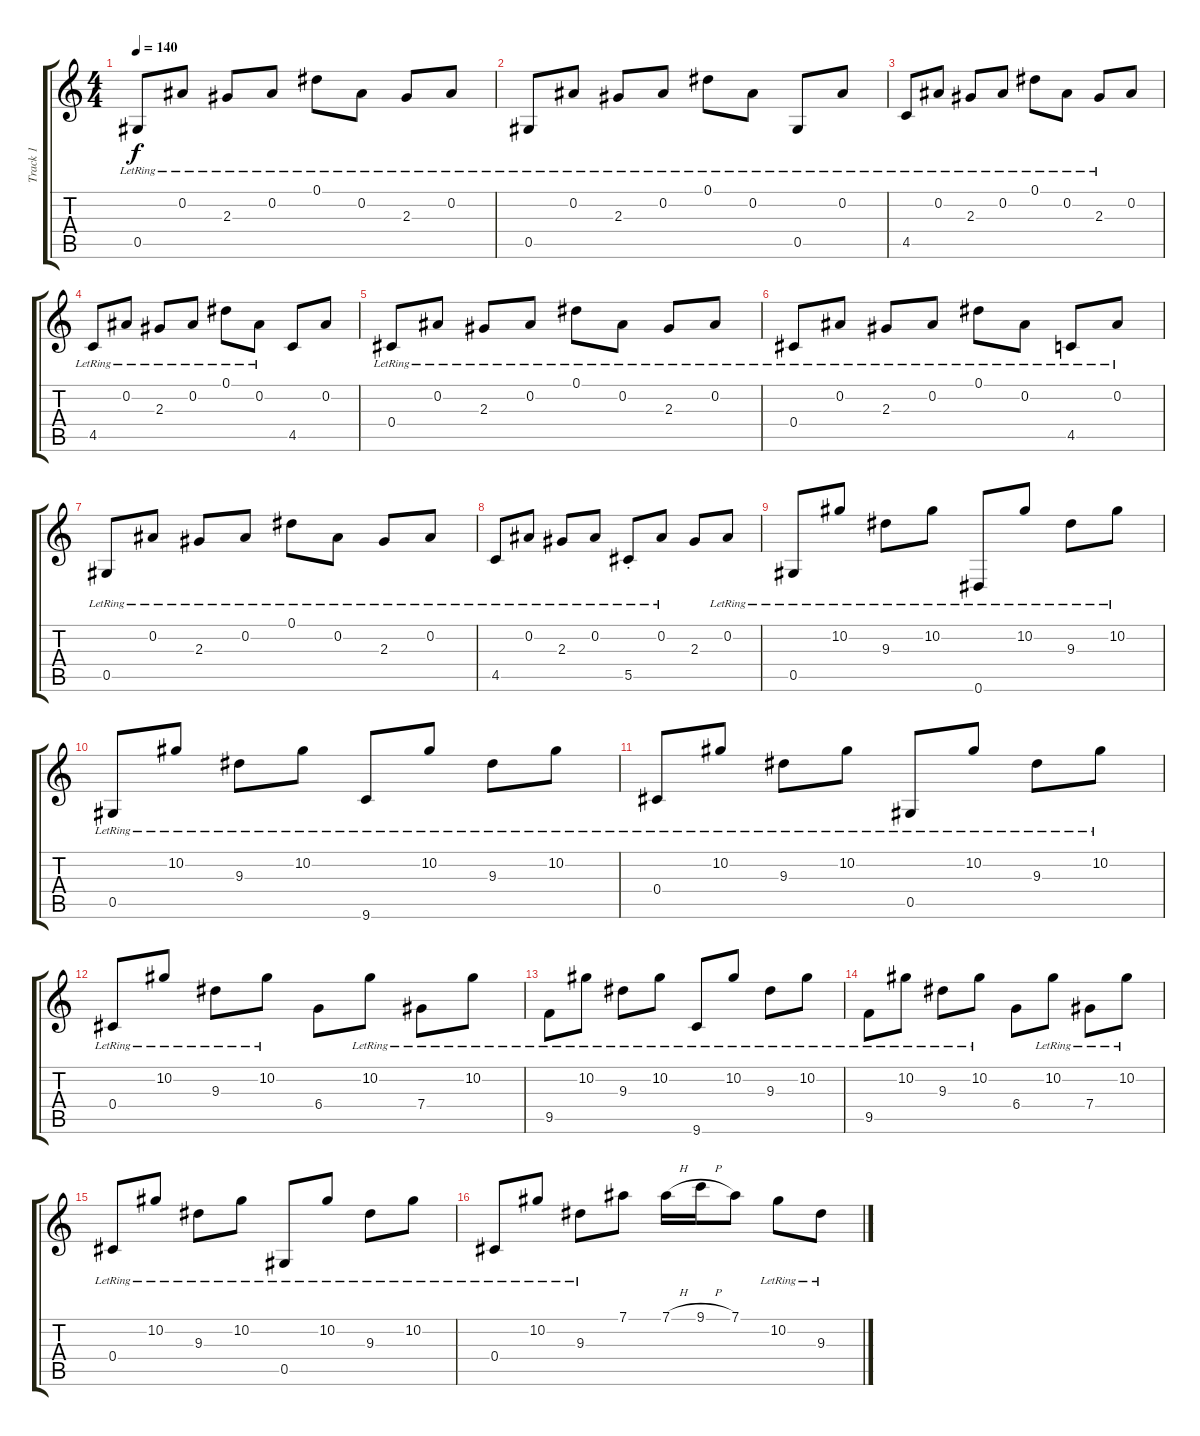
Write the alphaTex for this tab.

\track ("Track 1" "Track 1") {instrument acousticguitarsteel}
\staff {score tabs}
\tuning (Eb4 Bb3 Gb3 Db3 Ab2 Eb2) {hide}
\ts (4 4)
\tempo 140
\clef g2
\ks c
0.5{lr}.8{dy f} 0.2{lr}.8 2.3{lr}.8 0.2{lr}.8 0.1{lr}.8 0.2{lr}.8 2.3{lr}.8 0.2{lr}.8 |
0.5{lr}.8 0.2{lr}.8 2.3{lr}.8 0.2{lr}.8 0.1{lr}.8 0.2{lr}.8 0.5{lr}.8 0.2{lr}.8 |
4.5{lr}.8 0.2{lr}.8 2.3{lr}.8 0.2{lr}.8 0.1{lr}.8 0.2{lr}.8 2.3{lr}.8 0.2.8 |
4.5{lr}.8 0.2{lr}.8 2.3{lr}.8 0.2{lr}.8 0.1{lr}.8 0.2{lr}.8 4.5.8 0.2.8 |
0.4{lr}.8 0.2{lr}.8 2.3{lr}.8 0.2{lr}.8 0.1{lr}.8 0.2{lr}.8 2.3{lr}.8 0.2{lr}.8 |
0.4{lr}.8 0.2{lr}.8 2.3{lr}.8 0.2{lr}.8 0.1{lr}.8 0.2{lr}.8 4.5{lr}.8 0.2{lr}.8 |
0.5{lr}.8 0.2{lr}.8 2.3{lr}.8 0.2{lr}.8 0.1{lr}.8 0.2{lr}.8 2.3{lr}.8 0.2{lr}.8 |
4.5{lr}.8 0.2{lr}.8 2.3{lr}.8 0.2{lr}.8 5.5{st lr}.8 0.2{lr}.8 2.3.8 0.2{lr}.8 |
0.5{lr}.8 10.2{lr}.8 9.3{lr}.8 10.2{lr}.8 0.6{lr}.8 10.2{lr}.8 9.3{lr}.8 10.2{lr}.8 |
0.5{lr}.8 10.2{lr}.8 9.3{lr}.8 10.2{lr}.8 9.6{lr}.8 10.2{lr}.8 9.3{lr}.8 10.2{lr}.8 |
0.4{lr}.8 10.2{lr}.8 9.3{lr}.8 10.2{lr}.8 0.5{lr}.8 10.2{lr}.8 9.3{lr}.8 10.2{lr}.8 |
0.4{lr}.8 10.2{lr}.8 9.3{lr}.8 10.2{lr}.8 6.4.8 10.2{lr}.8 7.4{lr}.8 10.2{lr}.8 |
9.5{lr}.8 10.2{lr}.8 9.3{lr}.8 10.2{lr}.8 9.6{lr}.8 10.2{lr}.8 9.3{lr}.8 10.2{lr}.8 |
9.5{lr}.8 10.2{lr}.8 9.3{lr}.8 10.2{lr}.8 6.4.8 10.2{lr}.8 7.4{lr}.8 10.2{lr}.8 |
0.4{lr}.8 10.2{lr}.8 9.3{lr}.8 10.2{lr}.8 0.5{lr}.8 10.2{lr}.8 9.3{lr}.8 10.2{lr}.8 |
0.4{lr}.8 10.2{lr}.8 9.3{lr}.8 7.1.8 7.1{h}.16 9.1{h}.16 7.1.8 10.2{lr}.8 9.3{lr}.8
